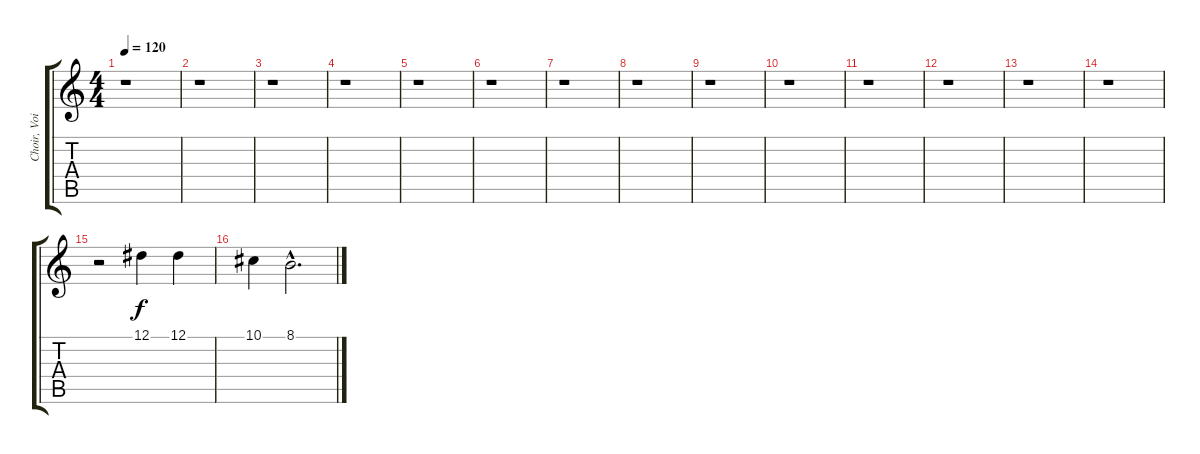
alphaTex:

\track ("Choir, Voice" "Choir, Voi") {instrument synthvoice}
\staff {score tabs}
\tuning (Eb4 Bb3 Gb3 Db3 Ab2 Eb2) {hide}
\ts (4 4)
\tempo 120
\clef g2
\ks c
r.1{dy mp} |
r.1 |
r.1 |
r.1 |
r.1 |
r.1 |
r.1 |
r.1 |
r.1 |
r.1 |
r.1 |
r.1 |
r.1 |
r.1 |
r.2 12.1.4{dy f} 12.1.4 |
10.1.4 8.1{hac}.2{d}
